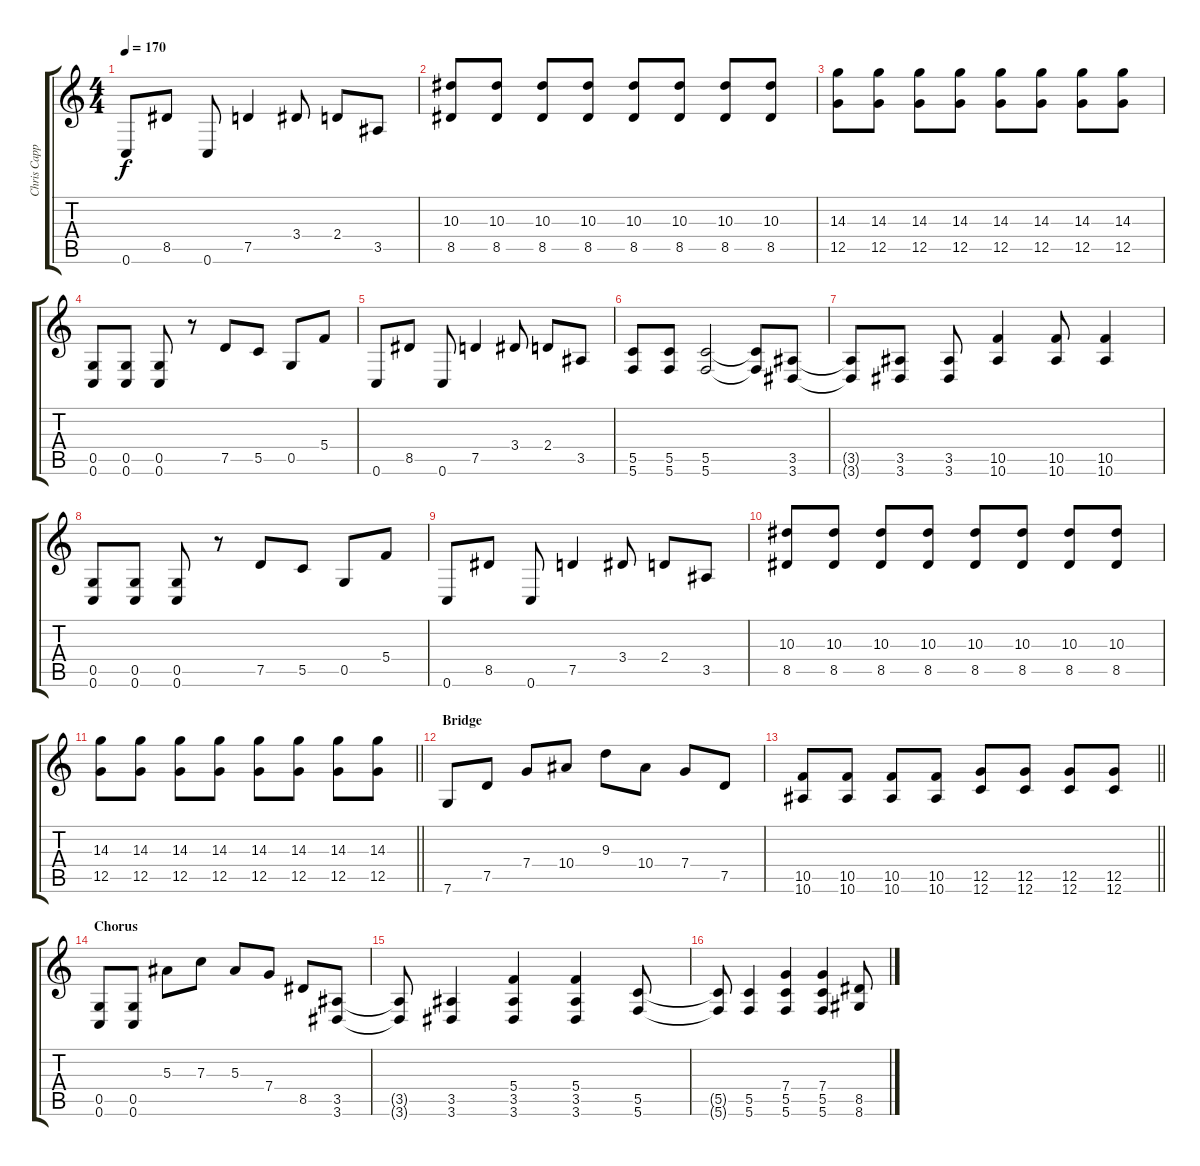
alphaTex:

\track ("Chris Cappelli - Gtr.2" "Chris Capp") {instrument distortionguitar}
\staff {score tabs}
\tuning (D4 A3 F3 C3 G2 C2) {hide}
\ts (4 4)
\tempo 170
\clef g2
\ks c
0.6.8{dy f} 8.5.8 0.6.8 7.5.4 3.4.8 2.4.8 3.5.8 |
(10.3 8.5).8 (10.3 8.5).8 (10.3 8.5).8 (10.3 8.5).8 (10.3 8.5).8 (10.3 8.5).8 (10.3 8.5).8 (10.3 8.5).8 |
(14.3 12.5).8 (14.3 12.5).8 (14.3 12.5).8 (14.3 12.5).8 (14.3 12.5).8 (14.3 12.5).8 (14.3 12.5).8 (14.3 12.5).8 |
(0.5 0.6).8 (0.5 0.6).8 (0.5 0.6).8 r.8 7.5.8 5.5.8 0.5.8 5.4.8 |
0.6.8 8.5.8 0.6.8 7.5.4 3.4.8 2.4.8 3.5.8 |
(5.5 5.6).8 (5.5 5.6).8 (5.5 5.6).2 (5.5{t} 5.6{t}).8 (3.5 3.6).8 |
(3.5{t} 3.6{t}).8 (3.5 3.6).8 (3.5 3.6).8 (10.5 10.6).4 (10.5 10.6).8 (10.5 10.6).4 |
(0.5 0.6).8 (0.5 0.6).8 (0.5 0.6).8 r.8 7.5.8 5.5.8 0.5.8 5.4.8 |
0.6.8 8.5.8 0.6.8 7.5.4 3.4.8 2.4.8 3.5.8 |
(10.3 8.5).8 (10.3 8.5).8 (10.3 8.5).8 (10.3 8.5).8 (10.3 8.5).8 (10.3 8.5).8 (10.3 8.5).8 (10.3 8.5).8 |
\barLineRight lightlight
(14.3 12.5).8 (14.3 12.5).8 (14.3 12.5).8 (14.3 12.5).8 (14.3 12.5).8 (14.3 12.5).8 (14.3 12.5).8 (14.3 12.5).8 |
\section ("" "Bridge")
7.6.8 7.5.8 7.4.8 10.4.8 9.3.8 10.4.8 7.4.8 7.5.8 |
\barLineRight lightlight
(10.5 10.6).8 (10.5 10.6).8 (10.5 10.6).8 (10.5 10.6).8 (12.5 12.6).8 (12.5 12.6).8 (12.5 12.6).8 (12.5 12.6).8 |
\section ("" "Chorus")
(0.5 0.6).8 (0.5 0.6).8 5.3.8 7.3.8 5.3.8 7.4.8 8.5.8 (3.5 3.6).8 |
(3.5{t} 3.6{t}).8 (3.5 3.6).4 (5.4 3.5 3.6).4 (5.4 3.5 3.6).4 (5.5 5.6).8 |
(5.5{t} 5.6{t}).8 (5.5 5.6).4 (7.4 5.5 5.6).4 (7.4 5.5 5.6).4 (8.5 8.6).8
